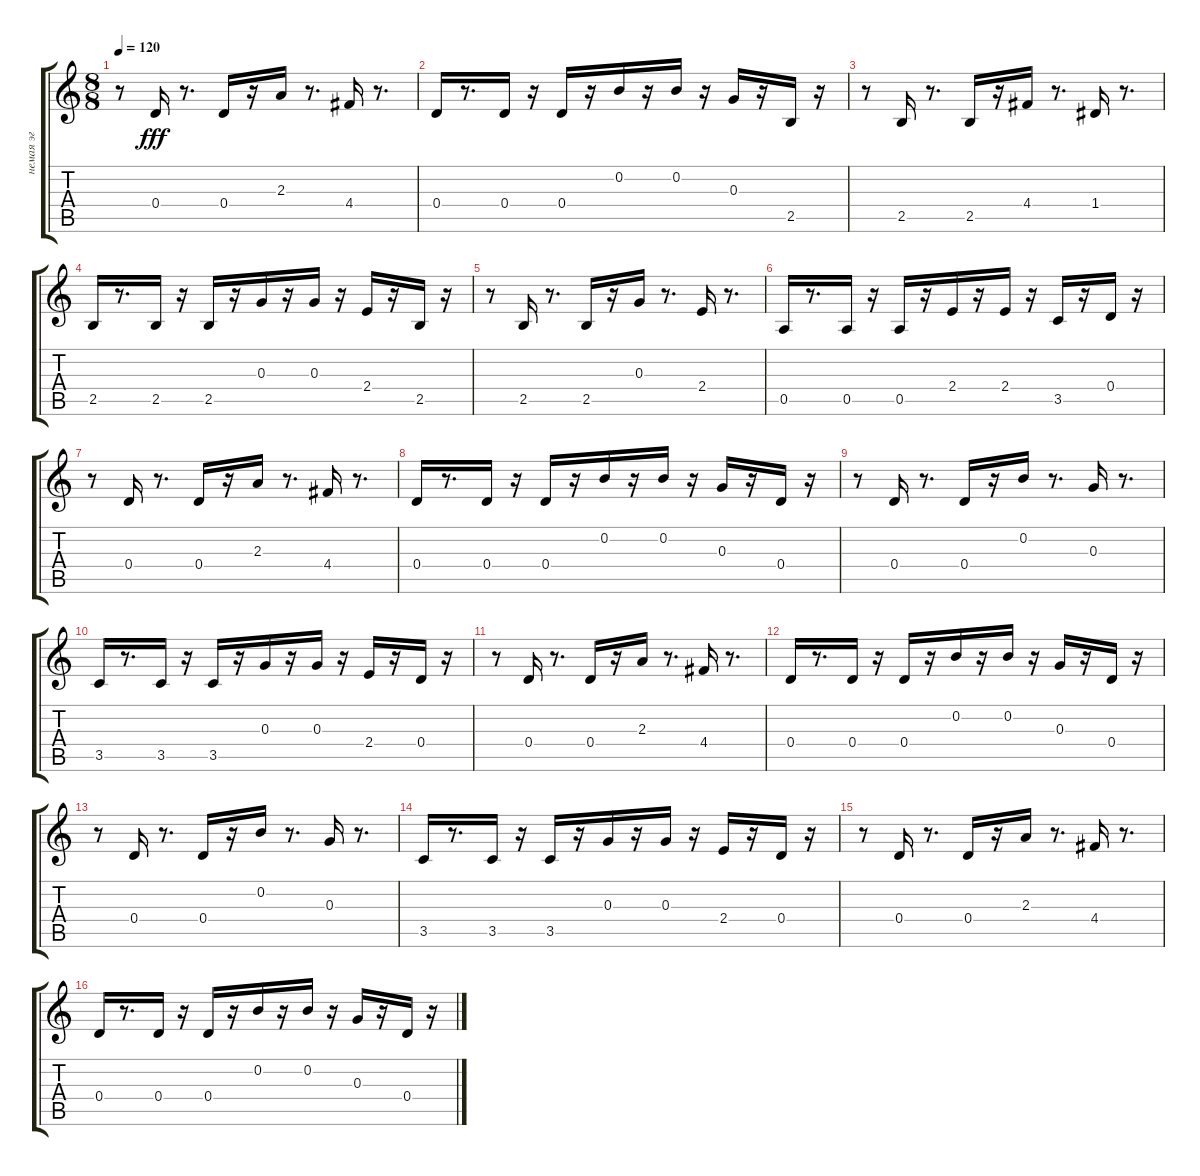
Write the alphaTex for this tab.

\track ("немая эг" "немая эг") {instrument electricguitarmuted}
\staff {score tabs}
\tuning (E4 B3 G3 D3 A2 E2) {hide}
\ts (8 8)
\tempo 120
\clef g2
\ks c
r.8{dy fff} 0.4.16 r.8{d} 0.4.16 r.16 2.3.16 r.8{d} 4.4.16 r.8{d} |
0.4.16 r.8{d} 0.4.16 r.16 0.4.16 r.16 0.2.16 r.16 0.2.16 r.16 0.3.16 r.16 2.5.16 r.16 |
r.8 2.5.16 r.8{d} 2.5.16 r.16 4.4.16 r.8{d} 1.4.16 r.8{d} |
2.5.16 r.8{d} 2.5.16 r.16 2.5.16 r.16 0.3.16 r.16 0.3.16 r.16 2.4.16 r.16 2.5.16 r.16 |
r.8 2.5.16 r.8{d} 2.5.16 r.16 0.3.16 r.8{d} 2.4.16 r.8{d} |
0.5.16 r.8{d} 0.5.16 r.16 0.5.16 r.16 2.4.16 r.16 2.4.16 r.16 3.5.16 r.16 0.4.16 r.16 |
r.8 0.4.16 r.8{d} 0.4.16 r.16 2.3.16 r.8{d} 4.4.16 r.8{d} |
0.4.16 r.8{d} 0.4.16 r.16 0.4.16 r.16 0.2.16 r.16 0.2.16 r.16 0.3.16 r.16 0.4.16 r.16 |
r.8 0.4.16 r.8{d} 0.4.16 r.16 0.2.16 r.8{d} 0.3.16 r.8{d} |
3.5.16 r.8{d} 3.5.16 r.16 3.5.16 r.16 0.3.16 r.16 0.3.16 r.16 2.4.16 r.16 0.4.16 r.16 |
r.8 0.4.16 r.8{d} 0.4.16 r.16 2.3.16 r.8{d} 4.4.16 r.8{d} |
0.4.16 r.8{d} 0.4.16 r.16 0.4.16 r.16 0.2.16 r.16 0.2.16 r.16 0.3.16 r.16 0.4.16 r.16 |
r.8 0.4.16 r.8{d} 0.4.16 r.16 0.2.16 r.8{d} 0.3.16 r.8{d} |
3.5.16 r.8{d} 3.5.16 r.16 3.5.16 r.16 0.3.16 r.16 0.3.16 r.16 2.4.16 r.16 0.4.16 r.16 |
r.8 0.4.16 r.8{d} 0.4.16 r.16 2.3.16 r.8{d} 4.4.16 r.8{d} |
0.4.16 r.8{d} 0.4.16 r.16 0.4.16 r.16 0.2.16 r.16 0.2.16 r.16 0.3.16 r.16 0.4.16 r.16
